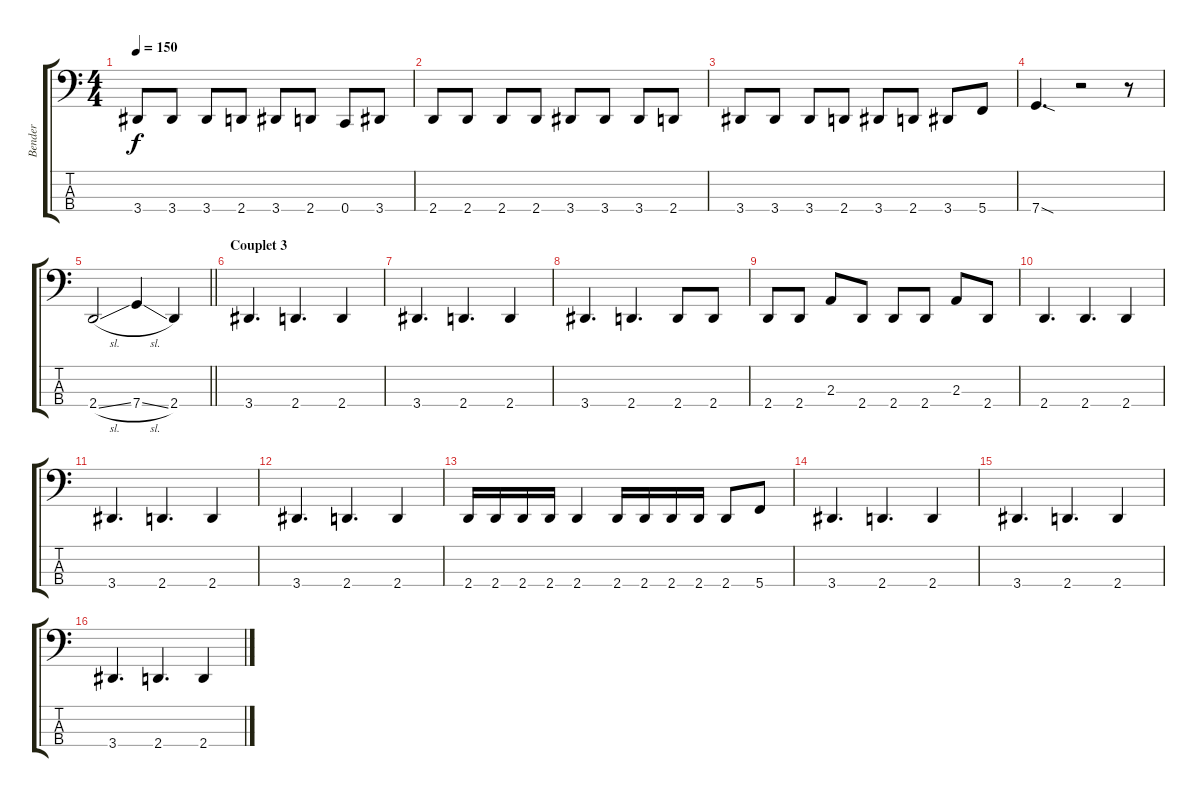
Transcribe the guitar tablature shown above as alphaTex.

\track ("Bender" "Bender") {instrument electricbasspick}
\staff {score tabs}
\tuning (F2 C2 G1 C1) {hide}
\ts (4 4)
\tempo 150
\clef f4
\ks c
3.4.8{dy f} 3.4.8 3.4.8 2.4.8 3.4.8 2.4.8 0.4.8 3.4.8 |
2.4.8 2.4.8 2.4.8 2.4.8 3.4.8 3.4.8 3.4.8 2.4.8 |
3.4.8 3.4.8 3.4.8 2.4.8 3.4.8 2.4.8 3.4.8 5.4.8 |
7.4{sod}.4{d volume 9} r.2 r.8 |
\barLineRight lightlight
2.4{sl}.2 7.4{sl}.4 2.4.4 |
\section ("" "Couplet 3")
3.4.4{d} 2.4.4{d} 2.4.4 |
3.4.4{d} 2.4.4{d} 2.4.4 |
3.4.4{d} 2.4.4{d} 2.4.8 2.4.8 |
2.4.8 2.4.8 2.3.8 2.4.8 2.4.8 2.4.8 2.3.8 2.4.8 |
2.4.4{d} 2.4.4{d} 2.4.4 |
3.4.4{d} 2.4.4{d} 2.4.4 |
3.4.4{d} 2.4.4{d} 2.4.4 |
2.4.16 2.4.16 2.4.16 2.4.16 2.4.4 2.4.16 2.4.16 2.4.16 2.4.16 2.4.8 5.4.8 |
3.4.4{d} 2.4.4{d} 2.4.4 |
3.4.4{d} 2.4.4{d} 2.4.4 |
3.4.4{d} 2.4.4{d} 2.4.4
